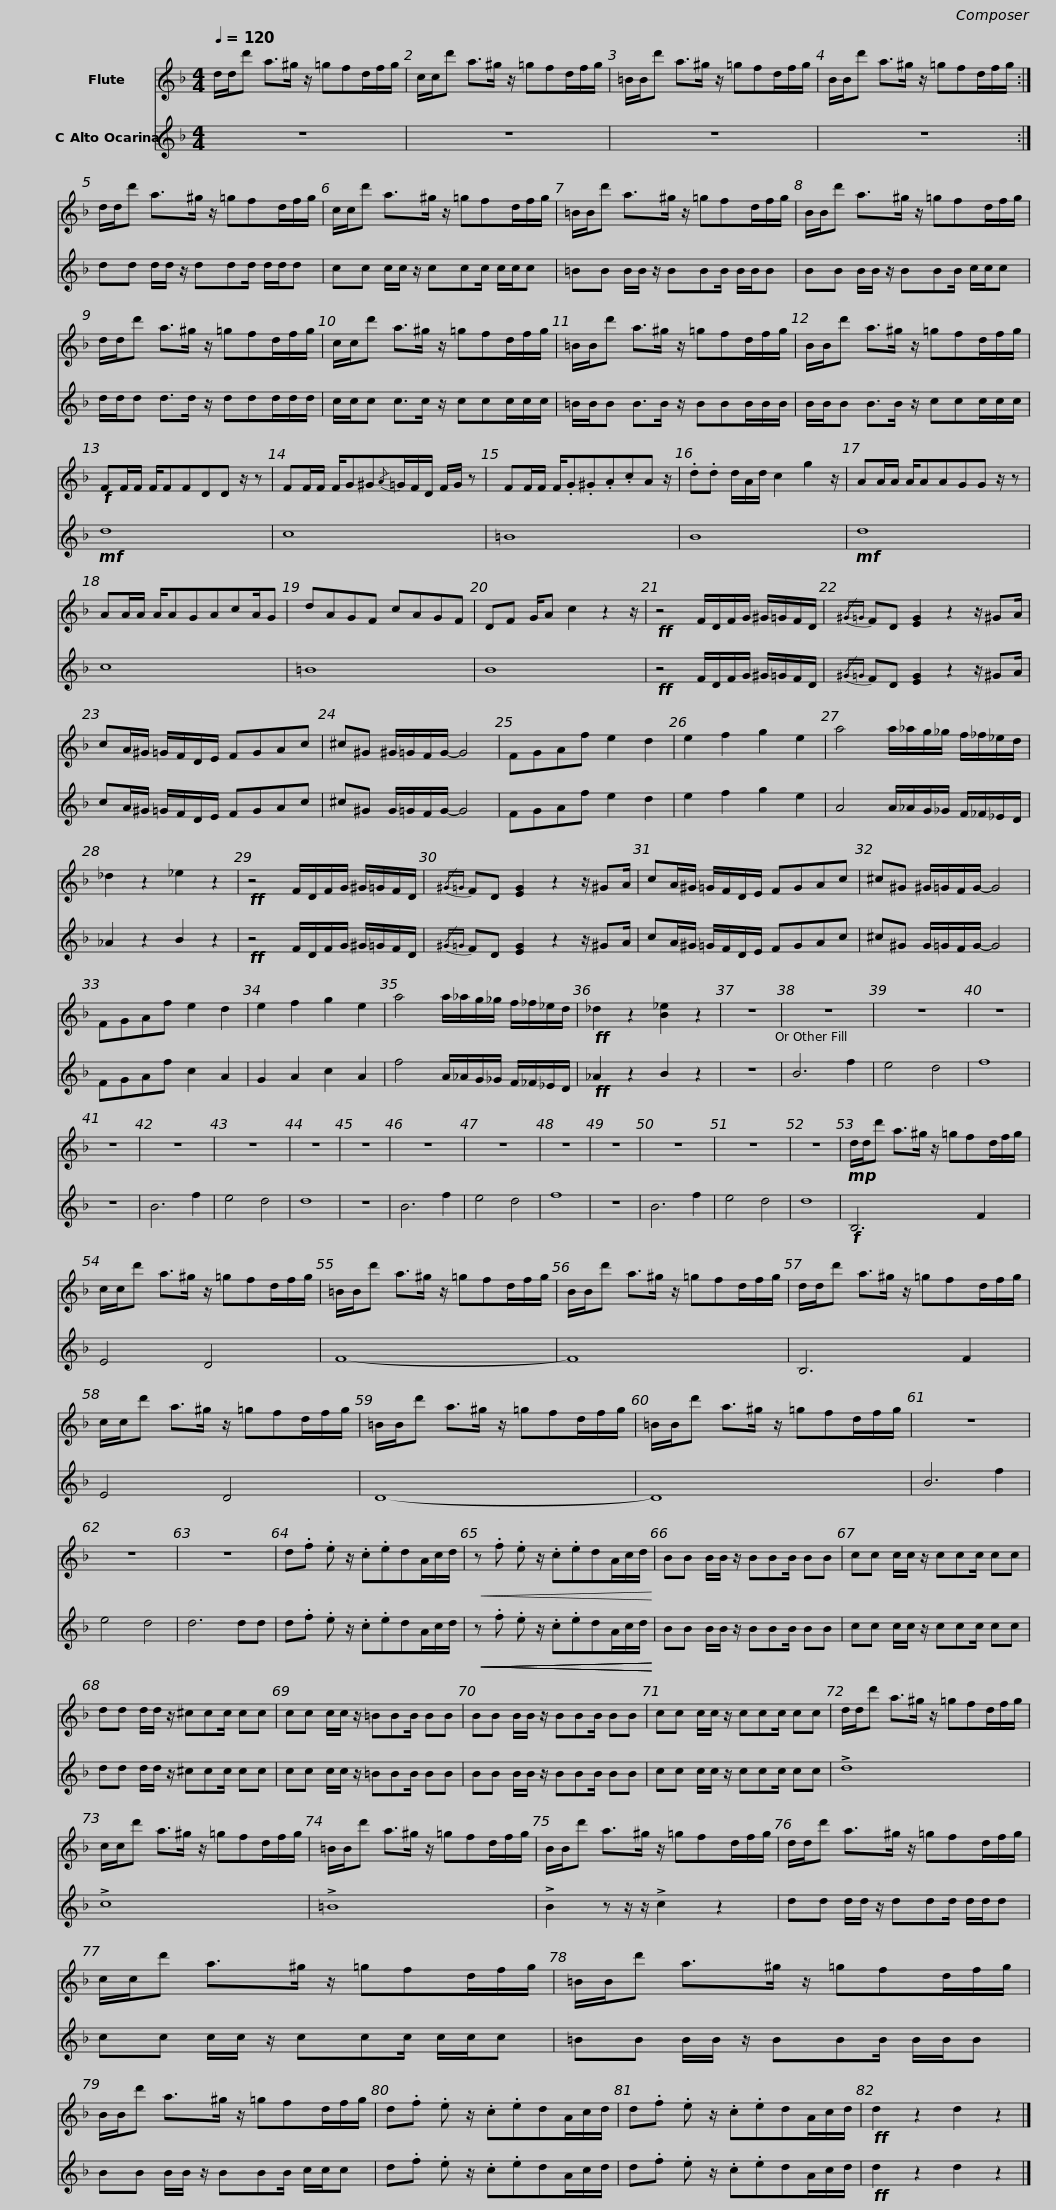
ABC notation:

X:1
%%score 1 2
L:1/8
Q:1/4=120
M:4/4
I:linebreak $
K:F
V:1 treble
V:2 treble
V:1
 d/d/d' a>^g z/ =gfd/f/g/ | c/c/d' a>^g z/ =gfd/f/g/ | =B/B/d' a>^g z/ =gfd/f/g/ |$ B/B/d' a>^g z/ =gfd/f/g/ :|$ d/d/d' a>^g z/ =gfd/f/g/ | %5
 c/c/d' a>^g z/ =gfd/f/g/ | =B/B/d' a>^g z/ =gfd/f/g/ |$ B/B/d' a>^g z/ =gfd/f/g/ |$ d/d/d' a>^g z/ =gfd/f/g/ | c/c/d' a>^g z/ =gfd/f/g/ | %10
 =B/B/d' a>^g z/ =gfd/f/g/ |$ B/B/d' a>^g z/ =gfd/f/g/ |$!f! FF/F/ F/FFDD z/ z | FF/F/ F/G^G{/A}=G/F/D/ F/G/ z | FF/F/ F/.G.^G.A.cA z/ | %15
 .d.d d/A/d/ c2 g2 z/ |$ AA/A/ A/AAGG z/ z | AA/A/ A/AGAcA/G | dAGF cAGF | DF G/A c2 z2 z/ |$ %20
!ff! z4 F/D/F/G/ ^G/=G/F/D/ |{/^G=G} FD [EG]2 z2 z/ ^GA/ | cA/^G/ =G/F/D/E/ FGAc | ^c^G ^G/=G/F/G/- G4 |$ FGAf e2 d2 | %25
 e2 f2 g2 e2 | a4 a/_a/g/_g/ f/_f/_e/d/ | _d2 z2 _e2 z2 |$!ff! z4 F/D/F/G/ ^G/=G/F/D/ |{/^G=G} FD [EG]2 z2 z/ ^GA/ | %30
 cA/^G/ =G/F/D/E/ FGAc | ^c^G ^G/=G/F/G/- G4 |$ FGAf e2 d2 | e2 f2 g2 e2 | a4 a/_a/g/_g/ f/_f/_e/d/ | %35
!ff! _d2 z2 [B_e]2 z2 | z8 | z8 | z8 | z8 | %40
 z8 |$ z8 | z8 | z8 | z8 | %45
 z8 | z8 | z8 | z8 | z8 | %50
 z8 | z8 |$!mp! d/d/d' a>^g z/ =gfd/f/g/ | c/c/d' a>^g z/ =gfd/f/g/ | =B/B/d' a>^g z/ =gfd/f/g/ |$ %55
 B/B/d' a>^g z/ =gfd/f/g/ | d/d/d' a>^g z/ =gfd/f/g/ | c/c/d' a>^g z/ =gfd/f/g/ |$ =B/B/d' a>^g z/ =gfd/f/g/ | =B/B/d' a>^g z/ =gfd/f/g/ | %60
 z8 | z8 | z8 |$ d.f .e z/ .c.edA/c/d/ |!<(! z .f .e z/ .c.edA/c/d/!<)! | %65
 BB B/B/ z/ BBB/ BB | cc c/c/ z/ ccc/ cc |$ dd d/d/ z/ ^ccc/ cc | cc c/c/ z/ =BBB/ BB | BB B/B/ z/ BBB/ BB | %70
 cc c/c/ z/ ccc/ cc |$ d/d/d' a>^g z/ =gfd/f/g/ | c/c/d' a>^g z/ =gfd/f/g/ | =B/B/d' a>^g z/ =gfd/f/g/ |$ B/B/d' a>^g z/ =gfd/f/g/ | %75
 d/d/d' a>^g z/ =gfd/f/g/ | c/c/d' a>^g z/ =gfd/f/g/ |$ =B/B/d' a>^g z/ =gfd/f/g/ | B/B/d' a>^g z/ =gfd/f/g/ | d.f .e z/ .c.edA/c/d/ |$ %80
 d.f .e z/ .c.edA/c/d/ |!ff! d2 z2 d2 z2 |] %82
V:2
 z8 | z8 | z8 |$ z8 :|$ dd d/d/ z/ ddd/ d/d/d | %5
 cc c/c/ z/ ccc/ c/c/c | =BB B/B/ z/ BBB/ B/B/B |$ BB B/B/ z/ BBB/ c/c/c |$ d/d/d d>d z/ ddd/d/d/ | c/c/c c>c z/ ccc/c/c/ | %10
 =B/B/B B>B z/ BBB/B/B/ |$ B/B/B B>B z/ ccc/c/c/ |$!mf! d8 | c8 | =B8 | %15
 B8 |$!mf! d8 | c8 | =B8 | B8 |$ %20
!ff! z4 F/D/F/G/ ^G/=G/F/D/ |{/^G=G} FD [EG]2 z2 z/ ^GA/ | cA/^G/ =G/F/D/E/ FGAc | ^c^G G/=G/F/G/- G4 |$ FGAf e2 d2 | %25
 e2 f2 g2 e2 | A4 A/_A/G/_G/ F/_F/_E/D/ | _A2 z2 B2 z2 |$!ff! z4 F/D/F/G/ ^G/=G/F/D/ |{/^G=G} FD [EG]2 z2 z/ ^GA/ | %30
 cA/^G/ =G/F/D/E/ FGAc | ^c^G G/=G/F/G/- G4 |$ FGAf c2 A2 | G2 A2 c2 A2 | f4 A/_A/G/_G/ F/_F/_E/D/ | %35
!ff! _A2 z2 B2 z2 | z8 | B6 f2 | e4 d4 | f8 | %40
 z8 |$ B6 f2 | e4 d4 | d8 | z8 | %45
 B6 f2 | e4 d4 | f8 | z8 | B6 f2 | %50
 e4 d4 | d8 |$!f! B,6 F2 | E4 D4 | F8- |$ %55
 F8 | B,6 F2 | E4 D4 |$ D8- | D8 | %60
 B6 f2 | e4 d4 | d6 dd |$ d.f .e z/ .c.edA/c/d/ |!<(!!<(!!<(! z .f .e z/ .c.edA/c/d/!<)!!<)!!<)! | %65
 BB B/B/ z/ BBB/ BB | cc c/c/ z/ ccc/ cc |$ dd d/d/ z/ ^ccc/ cc | cc c/c/ z/ =BBB/ BB | BB B/B/ z/ BBB/ BB | %70
 cc c/c/ z/ ccc/ cc |$ !>!d8 | !>!c8 | !>!=B8 |$ !>!B2 z z/ z/ !>!c2 z2 | %75
 dd d/d/ z/ ddd/ d/d/d | cc c/c/ z/ ccc/ c/c/c |$ =BB B/B/ z/ BBB/ B/B/B | BB B/B/ z/ BBB/ c/c/c | d.f .e z/ .c.edA/c/d/ |$ %80
 d.f .e z/ .c.edA/c/d/ |!ff! d2 z2 d2 z2 |] %82
